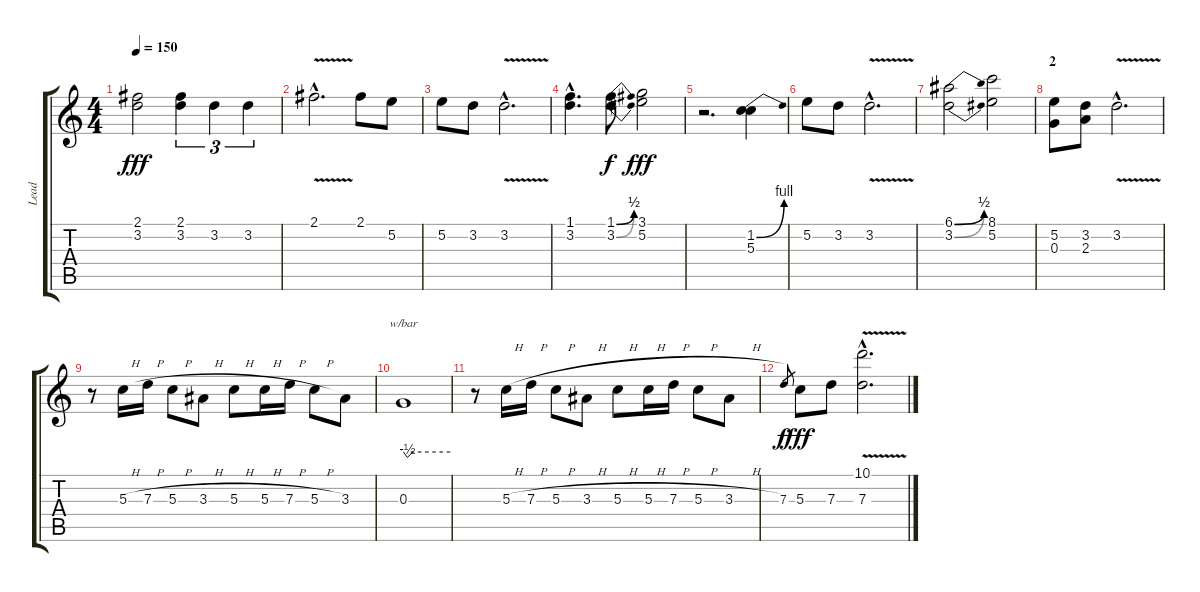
\track ("Lead" "Lead") {instrument acousticguitarnylon}
\staff {score tabs}
\tuning (E4 B3 G3 D3 A2 E2) {hide}
\ts (4 4)
\tempo 150
\clef g2
\ks c
(2.1 3.2).2{dy fff} (2.1 3.2).4{tu (3 2)} 3.2.4{tu (3 2)} 3.2.4{tu (3 2)} |
2.1{v hac}.2{d} 2.1.8 5.2.8 |
5.2.8 3.2.8 3.2{v hac}.2{d} |
(1.1{hac} 3.2{hac}).4{d instrument electricguitarjazz} (1.1{be (bend 0 0 60 2)} 3.2{be (bend 0 0 60 2)}).8{dy f} (3.1 5.2).2{dy fff} |
r.2{d} (1.2{be (bend 0 0 60 4)} 5.3).4 |
5.2.8 3.2.8 3.2{v hac}.2{d} |
(6.1{be (bend 0 0 60 2)} 3.2{be (bend 0 0 60 2)}).2 (8.1 5.2).2 |
\section ("" "2")
(5.2 0.3).8 (3.2 2.3).8 3.2{v hac}.2{d} |
r.8 5.3{h}.16 7.3{h}.16 5.3{h}.8 3.3{h}.8 5.3{h}.8 5.3{h}.16 7.3{h}.16 5.3{h}.8 3.3.8 |
0.3.1{tbe (custom default 0 0 5 -2 12 0 60 0)} |
r.8 5.3{h}.16 7.3{h}.16 5.3{h}.8 3.3{h}.8 5.3{h}.8 5.3{h}.16 7.3{h}.16 5.3{h}.8 3.3{h}.8 |
7.3.8{gr dy f} 5.3.8{dy fff} 7.3.8 (10.1{v hac} 7.3{v hac}).2{d}
